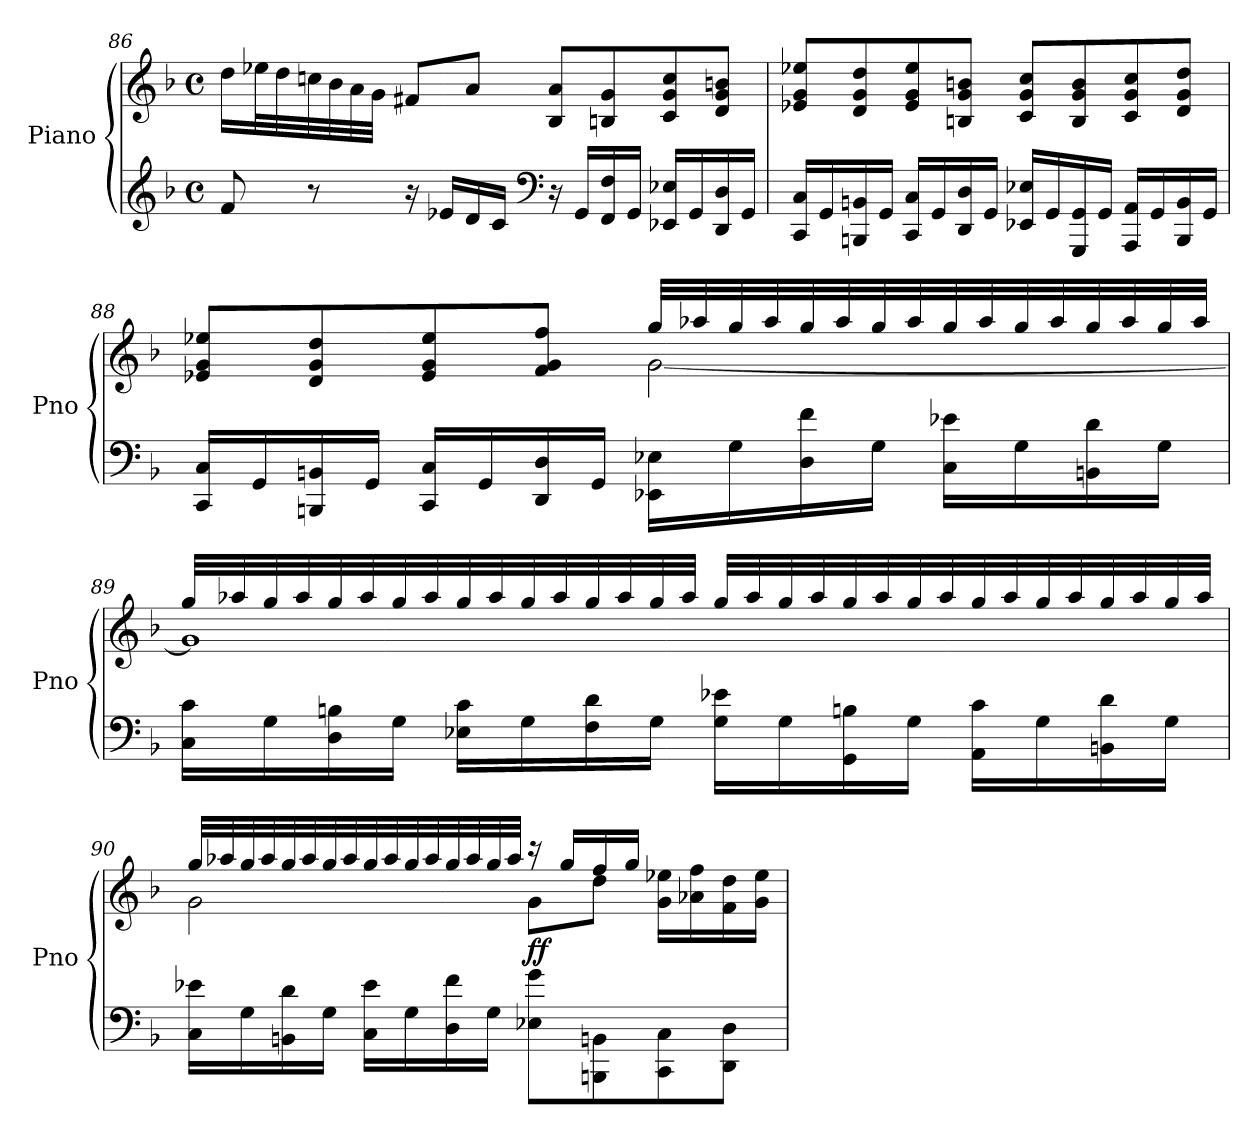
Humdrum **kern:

**kern	**kern	**dynam
*part1	*part1	*part1
*staff2	*staff1	*staff1/2
*I"Piano	*	*
*I'Pno	*	*
!!LO:LB:g=z
*clefG2	*clefG2	*
*k[b-]	*k[b-]	*
*M4/4	*M4/4	*
*met(c)	*met(c)	*
=86	=86	=86
8f/	16dd\LL	.
.	32ee-X\L	.
.	32dd\	.
8r	32ccn\	.
.	32b-\	.
.	32a\	.
.	32g\JJJ	.
16r	8f#X/L	.
16e-X/LL	.	.
16d/	8a/J	.
16c/JJ	.	.
*clefF4	*	*
16r	8B-/ 8a/L	.
16GG/LL	.	.
16FF/ 16F/	8Bn/ 8g/	.
16GG/JJ	.	.
16EE-X/ 16E-X/LL	8c/ 8g/ 8cc/	.
16GG/	.	.
16DD/ 16D/	8d/ 8g/ 8bn/J	.
16GG/JJ	.	.
=87	=87	=87
16CC/ 16C/LL	8e-X/ 8g/ 8ee-X/L	.
16GG/	.	.
16BBBn/ 16BBn/	8d/ 8g/ 8dd/	.
16GG/JJ	.	.
16CC/ 16C/LL	8e-/ 8g/ 8ee-/	.
16GG/	.	.
16DD/ 16D/	8Bn/ 8g/ 8bn/J	.
16GG/JJ	.	.
16EE-X/ 16E-X/LL	8c/ 8g/ 8cc/L	.
16GG/	.	.
16GGG/ 16GG/	8B/ 8g/ 8b/	.
16GG/JJ	.	.
16AAA/ 16AA/LL	8c/ 8g/ 8cc/	.
16GG/	.	.
16BBB/ 16BB/	8d/ 8g/ 8dd/J	.
16GG/JJ	.	.
!!LO:LB:g=z
=88	=88	=88
*	*^	*
16CC/ 16C/LL	8e-X/ 8g/ 8ee-X/L	2ryy	.
16GG/	.	.	.
16BBBn/ 16BBn/	8d/ 8g/ 8dd/	.	.
16GG/JJ	.	.	.
16CC/ 16C/LL	8e-/ 8g/ 8ee-/	.	.
16GG/	.	.	.
16DD/ 16D/	8f/ 8g/ 8ff/J	.	.
16GG/JJ	.	.	.
!	!	!	!LO:DY:a=2
!	!	!	!LO:DY:n=1:a
16EE-X\ 16E-X\LL	32gg!/LLL	[2g\	ff mf
.	32aa-X!/	.	.
16G\	32gg!/	.	.
.	32aa-!/	.	.
16D\ 16f\	32gg!/	.	.
.	32aa-!/	.	.
16G\JJ	32gg!/	.	.
.	32aa-!/	.	.
16C\ 16e-X\LL	32gg!/	.	.
.	32aa-!/	.	.
16G\	32gg!/	.	.
.	32aa-!/	.	.
16BBn\ 16d\	32gg!/	.	.
.	32aa-!/	.	.
16G\JJ	32gg!/	.	.
.	32aa-!/JJJ	.	.
=89	=89	=89	=89
16C\ 16c\LL	32gg!/LLL	1g]	.
.	32aa-X!/	.	.
16G\	32gg!/	.	.
.	32aa-!/	.	.
16D\ 16Bn\	32gg!/	.	.
.	32aa-!/	.	.
16G\JJ	32gg!/	.	.
.	32aa-!/	.	.
16E-X\ 16c\LL	32gg!/	.	.
.	32aa-!/	.	.
16G\	32gg!/	.	.
.	32aa-!/	.	.
16F\ 16d\	32gg!/	.	.
.	32aa-!/	.	.
16G\JJ	32gg!/	.	.
.	32aa-!/JJJ	.	.
16G\ 16e-X\LL	32gg!/LLL	.	.
.	32aa-!/	.	.
16G\	32gg!/	.	.
.	32aa-!/	.	.
16GG\ 16Bn\	32gg!/	.	.
.	32aa-!/	.	.
16G\JJ	32gg!/	.	.
.	32aa-!/	.	.
16AA\ 16c\LL	32gg!/	.	.
.	32aa-!/	.	.
16G\	32gg!/	.	.
.	32aa-!/	.	.
16BBn\ 16d\	32gg!/	.	.
.	32aa-!/	.	.
16G\JJ	32gg!/	.	.
.	32aa-!/JJJ	.	.
!!LO:LB:g=z	!!
=90	=90	=90	=90
16C\ 16e-X\LL	32gg!/LLL	2g\	.
.	32aa-X!/	.	.
16G\	32gg!/	.	.
.	32aa-!/	.	.
16BBn\ 16d\	32gg!/	.	.
.	32aa-!/	.	.
16G\JJ	32gg!/	.	.
.	32aa-!/	.	.
16C\ 16e-\LL	32gg!/	.	.
.	32aa-!/	.	.
16G\	32gg!/	.	.
.	32aa-!/	.	.
16D\ 16f\	32gg!/	.	.
.	32aa-!/	.	.
16G\JJ	32gg!/	.	.
.	32aa-!/JJJ	.	.
!	!	!	!LO:DY:a=2
8E-X\ 8g\L	16r	8g\L	ff
.	16gg/LL	.	.
8BBBn\ 8BBn\	16ff/	8dd\J	.
.	16gg/JJ	.	.
8CC\ 8C\	16g\ 16ee-X\LL	4ryy	.
.	16a-X\ 16ff\	.	.
8DD\ 8D\J	16f\ 16dd\	.	.
.	16g\ 16ee-\JJ	.	.
*	*v	*v	*
=	=	=
*-	*-	*-
